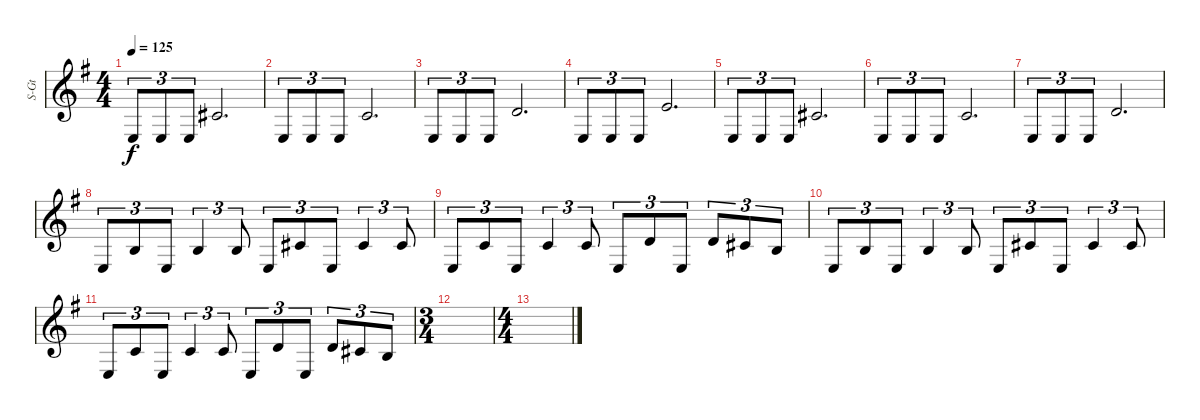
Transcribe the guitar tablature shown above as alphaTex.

\defaultSystemsLayout 4
\bracketExtendMode groupsimilarinstruments
\otherSystemsTrackNameOrientation horizontal
\track ("Rhythm string 01" "S-Gt") {instrument acousticguitarsteel}
\staff {score}
\tuning (B3 Gb3 D3 A2 E2 A1)
\ts (4 4)
\tempo 125
\clef g2
\ks g
0.5{acc forcenatural}.8{tu (3 2) dy f beam Up} 0.5{acc forcenatural}.8{tu (3 2) beam Up} 0.5{acc forcenatural}.8{tu (3 2) beam Up} 9.5{acc #}.2{d beam Up} |
0.5{acc forcenatural}.8{tu (3 2) beam Up} 0.5{acc forcenatural}.8{tu (3 2) beam Up} 0.5{acc forcenatural}.8{tu (3 2) beam Up} 8.5{acc forcenatural}.2{d beam Up} |
0.5{acc forcenatural}.8{tu (3 2) beam Up} 0.5{acc forcenatural}.8{tu (3 2) beam Up} 0.5{acc forcenatural}.8{tu (3 2) beam Up} 10.5{acc forcenatural}.2{d beam Up} |
0.5{acc forcenatural}.8{tu (3 2) beam Up} 0.5{acc forcenatural}.8{tu (3 2) beam Up} 0.5{acc forcenatural}.8{tu (3 2) beam Up} 12.5{acc forcenatural}.2{d beam Up} |
0.5{acc forcenatural}.8{tu (3 2) beam Up} 0.5{acc forcenatural}.8{tu (3 2) beam Up} 0.5{acc forcenatural}.8{tu (3 2) beam Up} 9.5{acc #}.2{d beam Up} |
0.5{acc forcenatural}.8{tu (3 2) beam Up} 0.5{acc forcenatural}.8{tu (3 2) beam Up} 0.5{acc forcenatural}.8{tu (3 2) beam Up} 8.5{acc forcenatural}.2{d beam Up} |
0.5{acc forcenatural}.8{tu (3 2) beam Up} 0.5{acc forcenatural}.8{tu (3 2) beam Up} 0.5{acc forcenatural}.8{tu (3 2) beam Up} 10.5{acc forcenatural}.2{d beam Up} |
0.5{acc forcenatural}.8{tu (3 2) beam Up} 7.5{acc forcenatural}.8{tu (3 2) beam Up} 0.5{acc forcenatural}.8{tu (3 2) beam Up} 7.5{acc forcenatural}.4{tu (3 2) beam Up} 7.5{acc forcenatural}.8{tu (3 2) beam Up} 0.5{acc forcenatural}.8{tu (3 2) beam Up} 9.5{acc #}.8{tu (3 2) beam Up} 0.5{acc forcenatural}.8{tu (3 2) beam Up} 9.5{acc #}.4{tu (3 2) beam Up} 9.5{acc #}.8{tu (3 2) beam Up} |
0.5{acc forcenatural}.8{tu (3 2) beam Up} 8.5{acc forcenatural}.8{tu (3 2) beam Up} 0.5{acc forcenatural}.8{tu (3 2) beam Up} 8.5{acc forcenatural}.4{tu (3 2) beam Up} 8.5{acc forcenatural}.8{tu (3 2) beam Up} 0.5{acc forcenatural}.8{tu (3 2) beam Up} 10.5{acc forcenatural}.8{tu (3 2) beam Up} 0.5{acc forcenatural}.8{tu (3 2) beam Up} 10.5{acc forcenatural}.8{tu (3 2) beam Up} 9.5{acc #}.8{tu (3 2) beam Up} 7.5{acc forcenatural}.8{tu (3 2) beam Up} |
0.5{acc forcenatural}.8{tu (3 2) beam Up} 7.5{acc forcenatural}.8{tu (3 2) beam Up} 0.5{acc forcenatural}.8{tu (3 2) beam Up} 7.5{acc forcenatural}.4{tu (3 2) beam Up} 7.5{acc forcenatural}.8{tu (3 2) beam Up} 0.5{acc forcenatural}.8{tu (3 2) beam Up} 9.5{acc #}.8{tu (3 2) beam Up} 0.5{acc forcenatural}.8{tu (3 2) beam Up} 9.5{acc #}.4{tu (3 2) beam Up} 9.5{acc #}.8{tu (3 2) beam Up} |
0.5{acc forcenatural}.8{tu (3 2) beam Up} 8.5{acc forcenatural}.8{tu (3 2) beam Up} 0.5{acc forcenatural}.8{tu (3 2) beam Up} 8.5{acc forcenatural}.4{tu (3 2) beam Up} 8.5{acc forcenatural}.8{tu (3 2) beam Up} 0.5{acc forcenatural}.8{tu (3 2) beam Up} 10.5{acc forcenatural}.8{tu (3 2) beam Up} 0.5{acc forcenatural}.8{tu (3 2) beam Up} 10.5{acc forcenatural}.8{tu (3 2) beam Up} 9.5{acc #}.8{tu (3 2) beam Up} 7.5{acc forcenatural}.8{tu (3 2) beam Up} |
\ts (3 4)
|
\ts (4 4)
